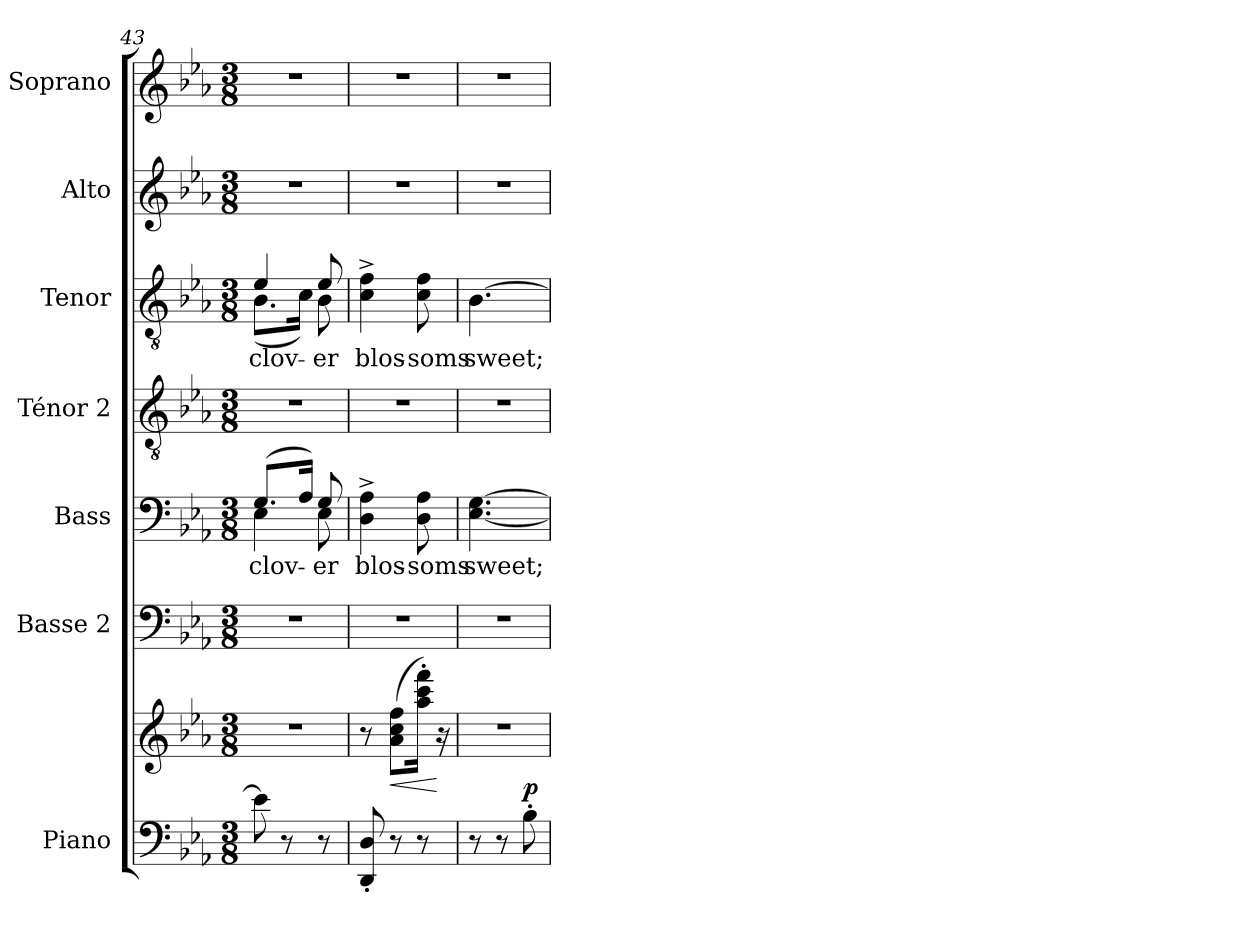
**kern	**kern	**dynam	**kern	**kern	**text	**kern	**kern	**text	**kern	**kern
*part7	*part7	*part7	*part6	*part5	*part5	*part4	*part3	*part3	*part2	*part1
*staff8	*staff7	*staff7/8	*staff6	*staff5	*staff5	*staff4	*staff3	*staff3	*staff2	*staff1
*I"Piano	*	*	*I"Basse 2	*I"Bass	*	*I"Ténor 2	*I"Tenor	*	*I"Alto	*I"Soprano
*I'Pno	*	*	*	*	*	*	*	*	*	*
*clefF4	*clefG2	*	*clefF4	*clefF4	*	*clefGv2	*clefGv2	*	*clefG2	*clefG2
*k[b-e-a-]	*k[b-e-a-]	*	*k[b-e-a-]	*k[b-e-a-]	*	*k[b-e-a-]	*k[b-e-a-]	*	*k[b-e-a-]	*k[b-e-a-]
*M3/8	*M3/8	*	*M3/8	*M3/8	*	*M3/8	*M3/8	*	*M3/8	*M3/8
=43	=43	=43	=43	=43	=43	=43	=43	=43	=43	=43
!	!	!	!	!	!LO:LY:b	!	!	!LO:LY:b	!	!
*	*	*	*	*^	*	*	*^	*	*	*
8e-\]	4.r	.	4.r	(>8.G/L	4E-\	clov-	4.r	4e-/	(<8.B-\L	clov-	4.r	4.r
8r	.	.	.	.	.	.	.	.	.	.	.	.
.	.	.	.	16A-/Jk)	.	.	.	.	16c\Jk)	.	.	.
!	!	!	!	!	!	!LO:LY:b	!	!	!	!LO:LY:b	!	!
8r	.	.	.	8G/	8E-\	-er	.	8e-/	8B-\	-er	.	.
=44	=44	=44	=44	=44	=44	=44	=44	=44	=44	=44	=44	=44
!	!	!	!	!	!	!LO:LY:b	!	!	!	!LO:LY:b	!	!
*	*	*	*	*v	*v	*	*	*v	*v	*	*	*
8DD/' 8D/'	8r	.	4.r	4D\^ 4A-\^	blos-	4.r	4c\^ 4f\^	blos-	4.r	4.r
!	!	!LO:HP:b	!	!	!	!	!	!	!	!
8r	(>8a-\ 8cc\ 8ff\L	<	.	.	.	.	.	.	.	.
!	!	!	!	!	!LO:LY:b	!	!	!LO:LY:b	!	!
8r	16aa-\' 16ccc\' 16fff\'Jk)	.	.	8D\ 8A-\	-soms	.	8c\ 8f\	-soms	.	.
.	16r	[	.	.	.	.	.	.	.	.
=45	=45	=45	=45	=45	=45	=45	=45	=45	=45	=45
!	!	!	!	!	!LO:LY:b	!	!	!LO:LY:b	!	!
8r	4.r	.	4.r	[4.E-\ [4.G\	sweet;	4.r	[4.B-\	sweet;	4.r	4.r
8r	.	.	.	.	.	.	.	.	.	.
!	!	!LO:DY:a=2	!	!	!	!	!	!	!	!
8B-'\	.	p	.	.	.	.	.	.	.	.
=	=	=	=	=	=	=	=	=	=	=
*-	*-	*-	*-	*-	*-	*-	*-	*-	*-	*-
